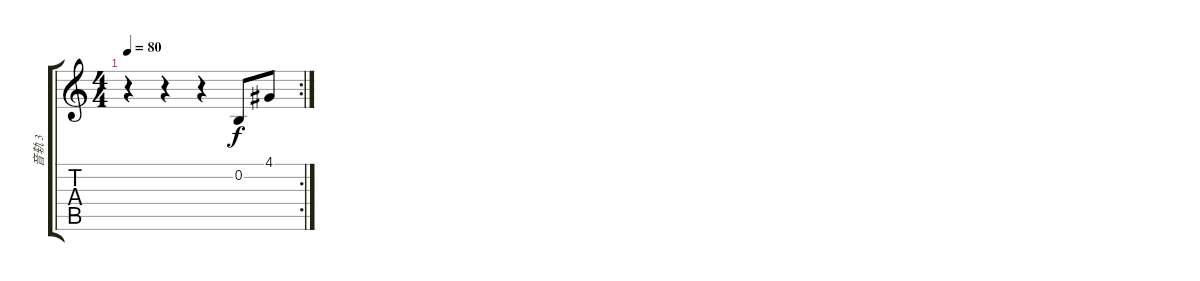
\track ("音轨 3" "音轨 3") {instrument flute}
\staff {score tabs}
\tuning (E4 B3 G3 D3 A2 E2) {hide}
\rc 2
\ts (4 4)
\tempo 80
\clef g2
\ks c
r.4{dy f} r.4 r.4 0.2.8 4.1.8
